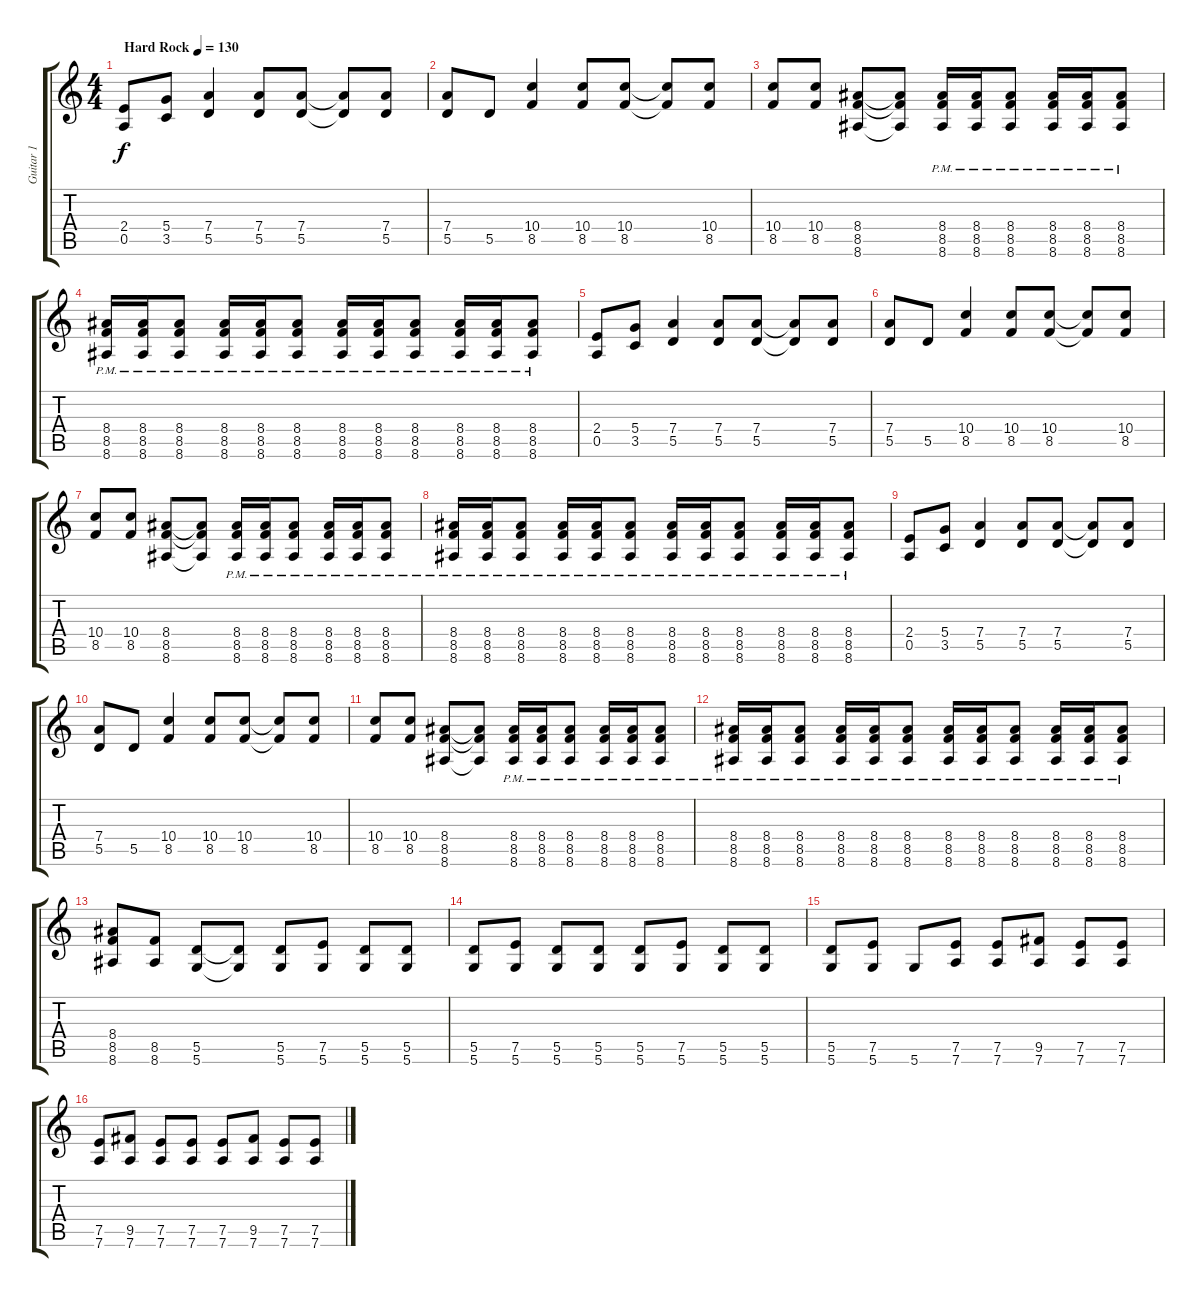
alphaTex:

\track ("Guitar 1" "Guitar 1") {instrument overdrivenguitar}
\staff {score tabs}
\tuning (E4 B3 G3 D3 A2 D2) {hide}
\ts (4 4)
\tempo (130 "Hard Rock")
\clef g2
\ks c
(2.4 0.5).8{dy f instrument overdrivenguitar} (5.4 3.5).8 (7.4 5.5).4 (7.4 5.5).8 (7.4 5.5).8 (7.4{t} 5.5{t}).8 (7.4 5.5).8 |
(7.4 5.5).8 5.5.8 (10.4 8.5).4 (10.4 8.5).8 (10.4 8.5).8 (10.4{t} 8.5{t}).8 (10.4 8.5).8 |
(10.4 8.5).8 (10.4 8.5).8 (8.4 8.5 8.6).8 (8.4{t} 8.5{t} 8.6{t}).8 (8.4{pm} 8.5{pm} 8.6{pm}).16 (8.4{pm} 8.5{pm} 8.6{pm}).16 (8.4{pm} 8.5{pm} 8.6{pm}).8 (8.4{pm} 8.5{pm} 8.6{pm}).16 (8.4{pm} 8.5{pm} 8.6{pm}).16 (8.4{pm} 8.5{pm} 8.6{pm}).8 |
(8.4{pm} 8.5{pm} 8.6{pm}).16 (8.4{pm} 8.5 8.6{pm}).16 (8.4{pm} 8.5{pm} 8.6{pm}).8 (8.4{pm} 8.5 8.6{pm}).16 (8.4{pm} 8.5{pm} 8.6{pm}).16 (8.4{pm} 8.5{pm} 8.6{pm}).8 (8.4{pm} 8.5{pm} 8.6{pm}).16 (8.4{pm} 8.5{pm} 8.6{pm}).16 (8.4{pm} 8.5{pm} 8.6{pm}).8 (8.4{pm} 8.5{pm} 8.6{pm}).16 (8.4{pm} 8.5{pm} 8.6{pm}).16 (8.4{pm} 8.5{pm} 8.6{pm}).8 |
(2.4 0.5).8 (5.4 3.5).8 (7.4 5.5).4 (7.4 5.5).8 (7.4 5.5).8 (7.4{t} 5.5{t}).8 (7.4 5.5).8 |
(7.4 5.5).8 5.5.8 (10.4 8.5).4 (10.4 8.5).8 (10.4 8.5).8 (10.4{t} 8.5{t}).8 (10.4 8.5).8 |
(10.4 8.5).8 (10.4 8.5).8 (8.4 8.5 8.6).8 (8.4{t} 8.5{t} 8.6{t}).8 (8.4{pm} 8.5{pm} 8.6{pm}).16 (8.4{pm} 8.5{pm} 8.6{pm}).16 (8.4{pm} 8.5{pm} 8.6{pm}).8 (8.4{pm} 8.5{pm} 8.6{pm}).16 (8.4{pm} 8.5{pm} 8.6{pm}).16 (8.4{pm} 8.5{pm} 8.6{pm}).8 |
(8.4{pm} 8.5{pm} 8.6{pm}).16 (8.4{pm} 8.5 8.6{pm}).16 (8.4{pm} 8.5{pm} 8.6{pm}).8 (8.4{pm} 8.5 8.6{pm}).16 (8.4{pm} 8.5{pm} 8.6{pm}).16 (8.4{pm} 8.5{pm} 8.6{pm}).8 (8.4{pm} 8.5{pm} 8.6{pm}).16 (8.4{pm} 8.5{pm} 8.6{pm}).16 (8.4{pm} 8.5{pm} 8.6{pm}).8 (8.4{pm} 8.5{pm} 8.6{pm}).16 (8.4{pm} 8.5{pm} 8.6{pm}).16 (8.4{pm} 8.5{pm} 8.6{pm}).8 |
(2.4 0.5).8 (5.4 3.5).8 (7.4 5.5).4 (7.4 5.5).8 (7.4 5.5).8 (7.4{t} 5.5{t}).8 (7.4 5.5).8 |
(7.4 5.5).8 5.5.8 (10.4 8.5).4 (10.4 8.5).8 (10.4 8.5).8 (10.4{t} 8.5{t}).8 (10.4 8.5).8 |
(10.4 8.5).8 (10.4 8.5).8 (8.4 8.5 8.6).8 (8.4{t} 8.5{t} 8.6{t}).8 (8.4{pm} 8.5{pm} 8.6{pm}).16 (8.4{pm} 8.5{pm} 8.6{pm}).16 (8.4{pm} 8.5{pm} 8.6{pm}).8 (8.4{pm} 8.5{pm} 8.6{pm}).16 (8.4{pm} 8.5{pm} 8.6{pm}).16 (8.4{pm} 8.5{pm} 8.6{pm}).8 |
(8.4{pm} 8.5{pm} 8.6{pm}).16 (8.4{pm} 8.5 8.6{pm}).16 (8.4{pm} 8.5{pm} 8.6{pm}).8 (8.4{pm} 8.5 8.6{pm}).16 (8.4{pm} 8.5{pm} 8.6{pm}).16 (8.4{pm} 8.5{pm} 8.6{pm}).8 (8.4{pm} 8.5{pm} 8.6{pm}).16 (8.4{pm} 8.5{pm} 8.6{pm}).16 (8.4{pm} 8.5{pm} 8.6{pm}).8 (8.4{pm} 8.5{pm} 8.6{pm}).16 (8.4{pm} 8.5{pm} 8.6{pm}).16 (8.4{pm} 8.5{pm} 8.6{pm}).8 |
(8.4 8.5 8.6).8 (8.5 8.6).8 (5.5 5.6).8 (5.5{t} 5.6{t}).8 (5.5 5.6).8 (7.5 5.6).8 (5.5 5.6).8 (5.5 5.6).8 |
(5.5 5.6).8 (7.5 5.6).8 (5.5 5.6).8 (5.5 5.6).8 (5.5 5.6).8 (7.5 5.6).8 (5.5 5.6).8 (5.5 5.6).8 |
(5.5 5.6).8 (7.5 5.6).8 5.6.8 (7.5 7.6).8 (7.5 7.6).8 (9.5 7.6).8 (7.5 7.6).8 (7.5 7.6).8 |
(7.5 7.6).8 (9.5 7.6).8 (7.5 7.6).8 (7.5 7.6).8 (7.5 7.6).8 (9.5 7.6).8 (7.5 7.6).8 (7.5 7.6).8
